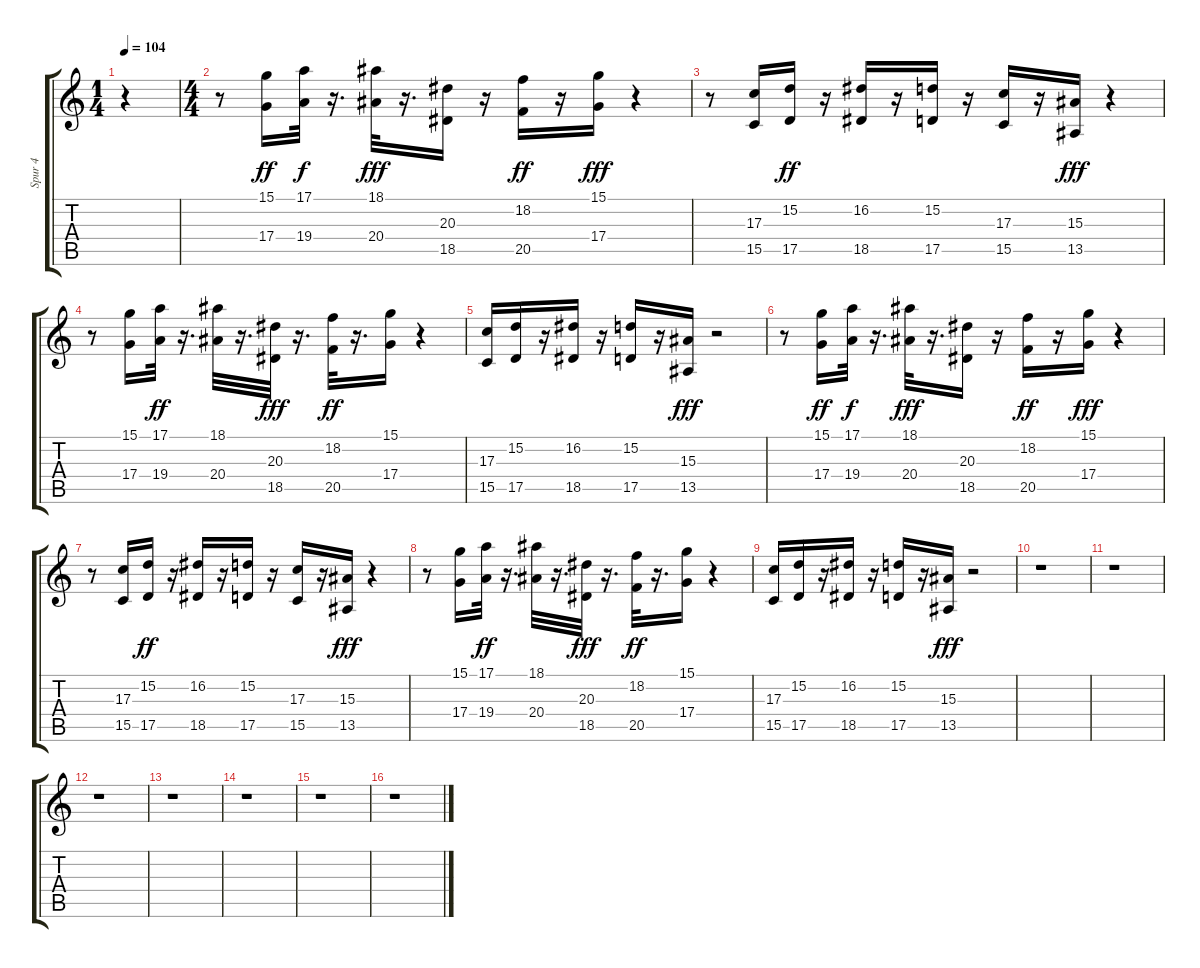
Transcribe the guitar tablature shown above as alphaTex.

\track ("Spur 4" "Spur 4") {instrument acousticgrandpiano}
\staff {score tabs}
\tuning (E4 B3 G3 D3 A2 E2) {hide}
\ts (1 4)
\tempo 104
\clef g2
\ks c
r.4{dy ff instrument acousticgrandpiano} |
\ts (4 4)
r.8 (15.1 17.4).16{instrument brasssection} (17.1 19.4).32{dy f} r.16{d} (18.1 20.4).32{dy fff} r.16{d} (20.3 18.5).16 r.16 (18.2 20.5).16{dy ff} r.16 (15.1 17.4).16{dy fff} r.4 |
r.8 (17.3 15.5).16 (15.2 17.5).16{dy ff} r.16 (16.2 18.5).16 r.16 (15.2 17.5).16 r.16 (17.3 15.5).16 r.16 (15.3 13.5).16{dy fff} r.4 |
r.8 (15.1 17.4).16 (17.1 19.4).32{dy ff} r.16{d} (18.1 20.4).32 r.16{d} (20.3 18.5).32{dy fff} r.16{d} (18.2 20.5).32{dy ff} r.16{d} (15.1 17.4).16 r.4 |
(17.3 15.5).16 (15.2 17.5).16 r.16 (16.2 18.5).16 r.16 (15.2 17.5).16 r.16 (15.3 13.5).16{dy fff} r.2 |
r.8 (15.1 17.4).16{dy ff} (17.1 19.4).32{dy f} r.16{d} (18.1 20.4).32{dy fff} r.16{d} (20.3 18.5).16 r.16 (18.2 20.5).16{dy ff} r.16 (15.1 17.4).16{dy fff} r.4 |
r.8 (17.3 15.5).16 (15.2 17.5).16{dy ff} r.16 (16.2 18.5).16 r.16 (15.2 17.5).16 r.16 (17.3 15.5).16 r.16 (15.3 13.5).16{dy fff} r.4 |
r.8 (15.1 17.4).16 (17.1 19.4).32{dy ff} r.16{d} (18.1 20.4).32 r.16{d} (20.3 18.5).32{dy fff} r.16{d} (18.2 20.5).32{dy ff} r.16{d} (15.1 17.4).16 r.4 |
(17.3 15.5).16 (15.2 17.5).16 r.16 (16.2 18.5).16 r.16 (15.2 17.5).16 r.16 (15.3 13.5).16{dy fff} r.2 |
r.1 |
r.1 |
r.1 |
r.1 |
r.1 |
r.1 |
r.1
